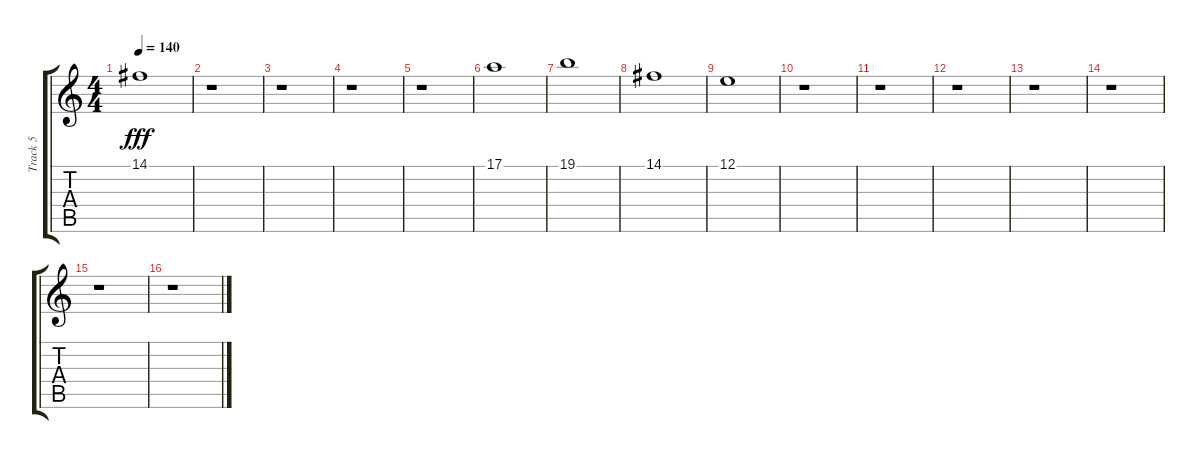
\track ("Track 5" "Track 5") {instrument stringensemble1}
\staff {score tabs}
\tuning (E4 B3 G3 D3 A2 E2) {hide}
\ts (4 4)
\tempo 140
\clef g2
\ks c
14.1{t}.1{dy fff} |
r.1 |
r.1 |
r.1 |
r.1 |
17.1.1 |
19.1.1 |
14.1.1 |
12.1.1 |
r.1 |
r.1 |
r.1 |
r.1 |
r.1 |
r.1 |
r.1
